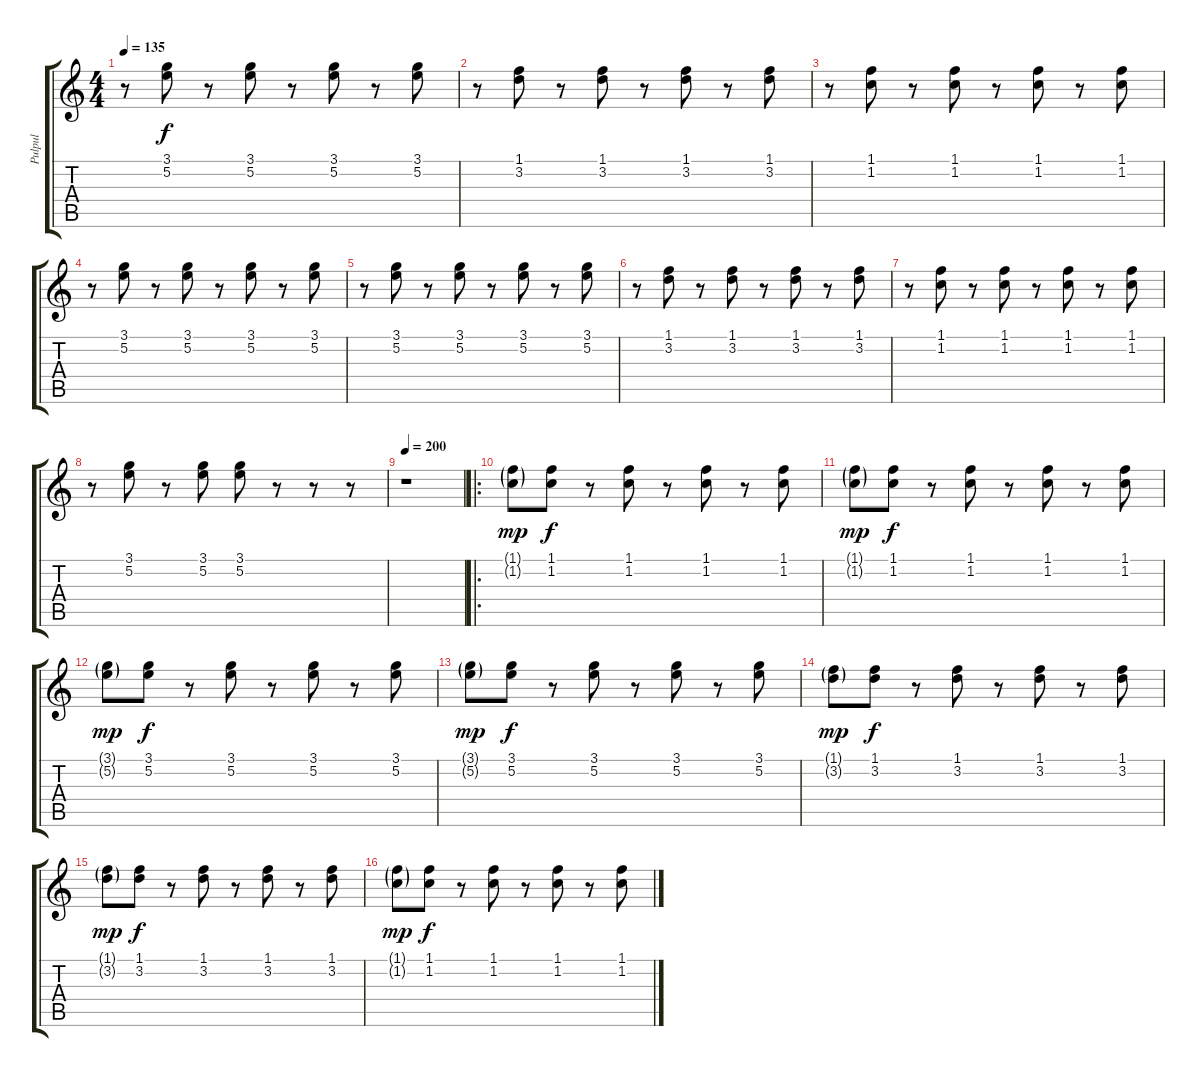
\track ("Pulpul" "Pulpul") {instrument electricguitarclean}
\staff {score tabs}
\tuning (E4 B3 G3 D3 A2 E2) {hide}
\ts (4 4)
\tempo 135
\clef g2
\ks c
r.8{dy f} (3.1 5.2).8 r.8 (3.1 5.2).8 r.8 (3.1 5.2).8 r.8 (3.1 5.2).8 |
r.8 (1.1 3.2).8 r.8 (1.1 3.2).8 r.8 (1.1 3.2).8 r.8 (1.1 3.2).8 |
r.8 (1.1 1.2).8 r.8 (1.1 1.2).8 r.8 (1.1 1.2).8 r.8 (1.1 1.2).8 |
r.8 (3.1 5.2).8 r.8 (3.1 5.2).8 r.8 (3.1 5.2).8 r.8 (3.1 5.2).8 |
r.8 (3.1 5.2).8 r.8 (3.1 5.2).8 r.8 (3.1 5.2).8 r.8 (3.1 5.2).8 |
r.8 (1.1 3.2).8 r.8 (1.1 3.2).8 r.8 (1.1 3.2).8 r.8 (1.1 3.2).8 |
r.8 (1.1 1.2).8 r.8 (1.1 1.2).8 r.8 (1.1 1.2).8 r.8 (1.1 1.2).8 |
r.8 (3.1 5.2).8 r.8 (3.1 5.2).8 (3.1 5.2).8 r.8 r.8 r.8 |
\tempo 200
r.1 |
\ro
(1.1{g} 1.2{g}).8{dy mp volume 10 balance 12 instrument electricguitarmuted} (1.1 1.2).8{dy f} r.8 (1.1 1.2).8 r.8 (1.1 1.2).8 r.8 (1.1 1.2).8 |
(1.1{g} 1.2{g}).8{dy mp} (1.1 1.2).8{dy f} r.8 (1.1 1.2).8 r.8 (1.1 1.2).8 r.8 (1.1 1.2).8 |
(3.1{g} 5.2{g}).8{dy mp} (3.1 5.2).8{dy f} r.8 (3.1 5.2).8 r.8 (3.1 5.2).8 r.8 (3.1 5.2).8 |
(3.1{g} 5.2{g}).8{dy mp} (3.1 5.2).8{dy f} r.8 (3.1 5.2).8 r.8 (3.1 5.2).8 r.8 (3.1 5.2).8 |
(1.1{g} 3.2{g}).8{dy mp} (1.1 3.2).8{dy f} r.8 (1.1 3.2).8 r.8 (1.1 3.2).8 r.8 (1.1 3.2).8 |
(1.1{g} 3.2{g}).8{dy mp} (1.1 3.2).8{dy f} r.8 (1.1 3.2).8 r.8 (1.1 3.2).8 r.8 (1.1 3.2).8 |
(1.1{g} 1.2{g}).8{dy mp} (1.1 1.2).8{dy f} r.8 (1.1 1.2).8 r.8 (1.1 1.2).8 r.8 (1.1 1.2).8
